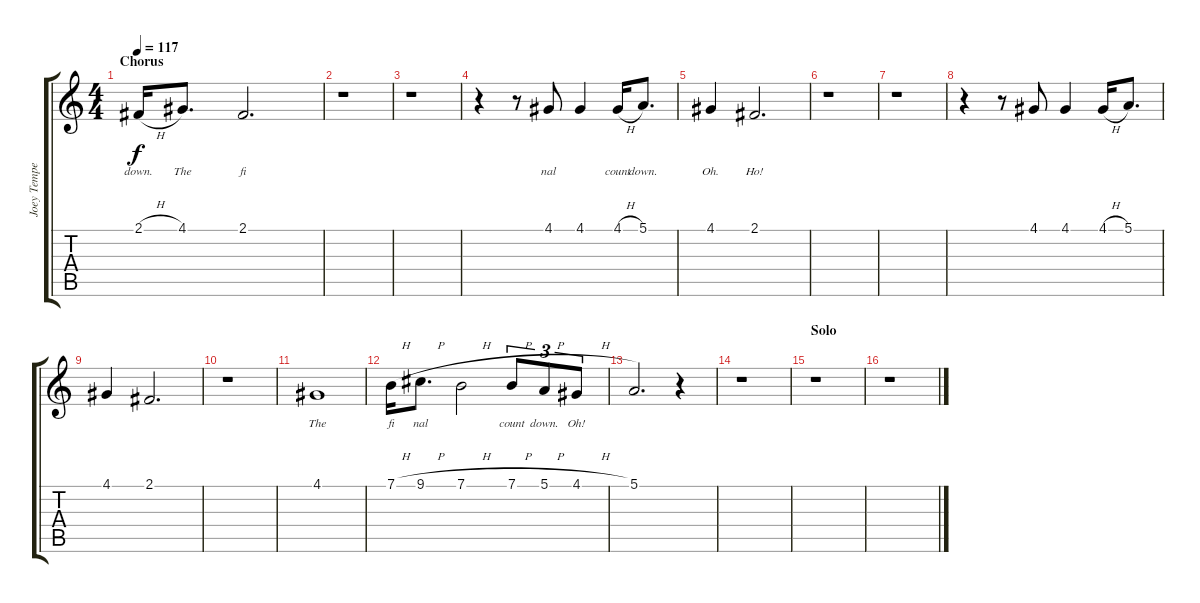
\track ("Joey Tempest (Vocals)" "Joey Tempe") {instrument clarinet}
\staff {score tabs}
\tuning (E4 B3 G3 D3 A2 E2) {hide}
\ts (4 4)
\section ("" "Chorus")
\tempo 117
\clef g2
\ks c
2.1{h}.16{lyrics (0 "down.") lyrics (1 "") lyrics (2 "") lyrics (3 "") lyrics (4 "") dy f} 4.1.8{d lyrics (0 "The") lyrics (1 "") lyrics (2 "") lyrics (3 "") lyrics (4 "")} 2.1.2{d lyrics (0 "fi") lyrics (1 "") lyrics (2 "") lyrics (3 "") lyrics (4 "")} |
r.1 |
r.1 |
r.4 r.8 4.1.8{lyrics (0 "nal") lyrics (1 "") lyrics (2 "") lyrics (3 "") lyrics (4 "")} 4.1.4{lyrics (0 "") lyrics (1 "") lyrics (2 "") lyrics (3 "") lyrics (4 "")} 4.1{h}.16{lyrics (0 "count") lyrics (1 "") lyrics (2 "") lyrics (3 "") lyrics (4 "")} 5.1.8{d lyrics (0 "down.") lyrics (1 "") lyrics (2 "") lyrics (3 "") lyrics (4 "")} |
4.1.4{lyrics (0 "Oh.") lyrics (1 "") lyrics (2 "") lyrics (3 "") lyrics (4 "")} 2.1.2{d lyrics (0 "Ho!") lyrics (1 "") lyrics (2 "") lyrics (3 "") lyrics (4 "")} |
r.1 |
r.1 |
r.4 r.8 4.1.8{lyrics (0 "") lyrics (1 "") lyrics (2 "") lyrics (3 "") lyrics (4 "")} 4.1.4{lyrics (0 "") lyrics (1 "") lyrics (2 "") lyrics (3 "") lyrics (4 "")} 4.1{h}.16{lyrics (0 "") lyrics (1 "") lyrics (2 "") lyrics (3 "") lyrics (4 "")} 5.1.8{d lyrics (0 "") lyrics (1 "") lyrics (2 "") lyrics (3 "") lyrics (4 "")} |
4.1.4{lyrics (0 "") lyrics (1 "") lyrics (2 "") lyrics (3 "") lyrics (4 "")} 2.1.2{d lyrics (0 "") lyrics (1 "") lyrics (2 "") lyrics (3 "") lyrics (4 "")} |
r.1 |
4.1.1{lyrics (0 "The") lyrics (1 "") lyrics (2 "") lyrics (3 "") lyrics (4 "")} |
7.1{h}.16{lyrics (0 "fi") lyrics (1 "") lyrics (2 "") lyrics (3 "") lyrics (4 "")} 9.1{h}.8{d lyrics (0 "nal") lyrics (1 "") lyrics (2 "") lyrics (3 "") lyrics (4 "")} 7.1{h}.2{lyrics (0 "") lyrics (1 "") lyrics (2 "") lyrics (3 "") lyrics (4 "")} 7.1{h}.8{tu (3 2) lyrics (0 "count") lyrics (1 "") lyrics (2 "") lyrics (3 "") lyrics (4 "")} 5.1{h}.8{tu (3 2) lyrics (0 "down.") lyrics (1 "") lyrics (2 "") lyrics (3 "") lyrics (4 "")} 4.1{h}.8{tu (3 2) lyrics (0 "Oh!") lyrics (1 "") lyrics (2 "") lyrics (3 "") lyrics (4 "")} |
5.1.2{d lyrics (0 "") lyrics (1 "") lyrics (2 "") lyrics (3 "") lyrics (4 "")} r.4 |
r.1 |
\section ("" "Solo")
r.1 |
r.1
